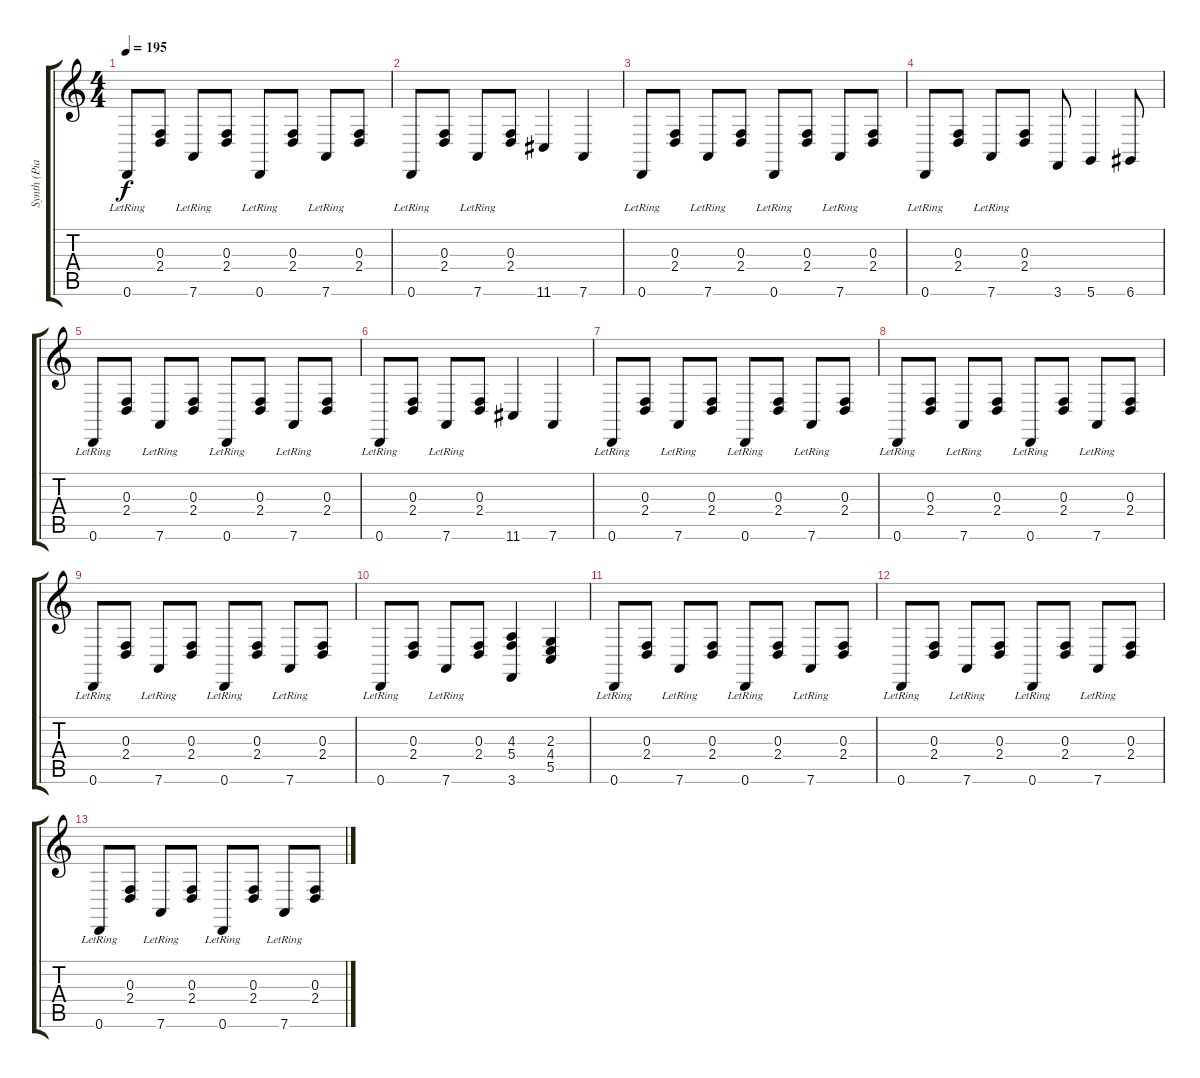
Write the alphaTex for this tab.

\track ("Synth (Piano)" "Synth (Pia") {instrument brightacousticpiano}
\staff {score tabs}
\tuning (D4 A3 F3 C3 G2 D2) {hide}
\ts (4 4)
\tempo 195
\clef g2
\ks c
0.6{lr}.8{dy f} (0.3 2.4).8 7.6{lr}.8 (0.3 2.4).8 0.6{lr}.8 (0.3 2.4).8 7.6{lr}.8 (0.3 2.4).8 |
0.6{lr}.8 (0.3 2.4).8 7.6{lr}.8 (0.3 2.4).8 11.6.4 7.6.4 |
0.6{lr}.8 (0.3 2.4).8 7.6{lr}.8 (0.3 2.4).8 0.6{lr}.8 (0.3 2.4).8 7.6{lr}.8 (0.3 2.4).8 |
0.6{lr}.8 (0.3 2.4).8 7.6{lr}.8 (0.3 2.4).8 3.6.8 5.6.4 6.6.8 |
0.6{lr}.8 (0.3 2.4).8 7.6{lr}.8 (0.3 2.4).8 0.6{lr}.8 (0.3 2.4).8 7.6{lr}.8 (0.3 2.4).8 |
0.6{lr}.8 (0.3 2.4).8 7.6{lr}.8 (0.3 2.4).8 11.6.4 7.6.4 |
0.6{lr}.8 (0.3 2.4).8 7.6{lr}.8 (0.3 2.4).8 0.6{lr}.8 (0.3 2.4).8 7.6{lr}.8 (0.3 2.4).8 |
0.6{lr}.8 (0.3 2.4).8 7.6{lr}.8 (0.3 2.4).8 0.6{lr}.8 (0.3 2.4).8 7.6{lr}.8 (0.3 2.4).8 |
0.6{lr}.8 (0.3 2.4).8 7.6{lr}.8 (0.3 2.4).8 0.6{lr}.8 (0.3 2.4).8 7.6{lr}.8 (0.3 2.4).8 |
0.6{lr}.8 (0.3 2.4).8 7.6{lr}.8 (0.3 2.4).8 (4.3 5.4 3.6).4 (2.3 4.4 5.5).4 |
0.6{lr}.8 (0.3 2.4).8 7.6{lr}.8 (0.3 2.4).8 0.6{lr}.8 (0.3 2.4).8 7.6{lr}.8 (0.3 2.4).8 |
0.6{lr}.8 (0.3 2.4).8 7.6{lr}.8 (0.3 2.4).8 0.6{lr}.8 (0.3 2.4).8 7.6{lr}.8 (0.3 2.4).8 |
0.6{lr}.8 (0.3 2.4).8 7.6{lr}.8 (0.3 2.4).8 0.6{lr}.8 (0.3 2.4).8 7.6{lr}.8 (0.3 2.4).8
